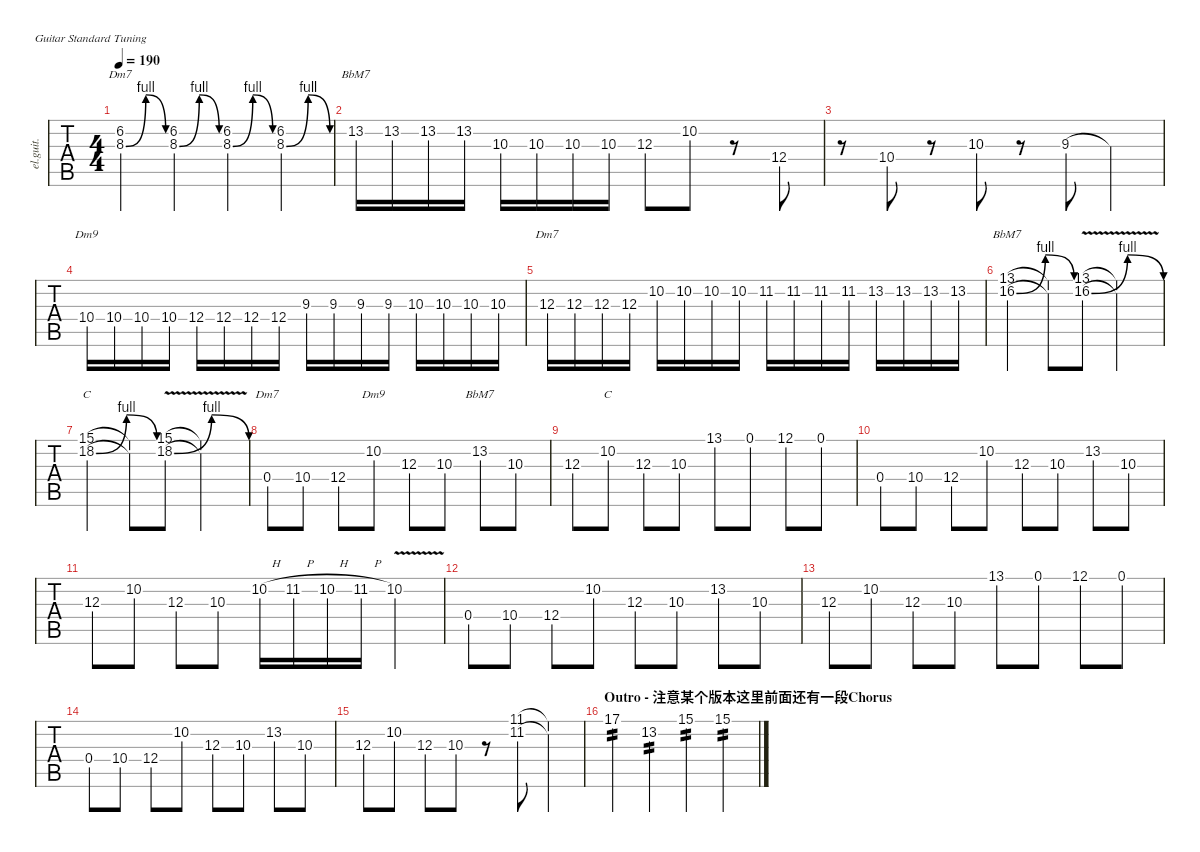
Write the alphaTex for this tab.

\defaultSystemsLayout 4
\hideDynamics
\bracketExtendMode nobrackets
\track ("後藤ひとり" "el.guit.") {instrument electricguitarclean}
\staff {tabs}
\tuning (E4 B3 G3 D3 A2 E2)
\chord ("Dm7" x 6 8 x x x) {firstfret 6 showdiagram false showfingering false}
\chord ("BbM7" x 13 x x x x) {firstfret 13 showdiagram false showfingering false}
\chord ("Dm9" x x x 10 x x) {firstfret 10 showdiagram false showfingering false}
\chord ("Dm7" x x 12 x x x) {firstfret 12 showdiagram false showfingering false}
\chord ("BbM7" 13 16 x x x x) {firstfret 13 showdiagram false showfingering false}
\chord ("C" 15 18 x x x x) {firstfret 15 showdiagram false showfingering false}
\chord ("Dm7" x x x 0 x x) {showdiagram false showfingering false}
\chord ("Dm9" x 10 x x x x) {firstfret 10 showdiagram false showfingering false}
\chord ("C" x 10 x x x x) {firstfret 10 showdiagram false showfingering false}
\ts (4 4)
\tempo 190
\clef g2
\ks c
(6.2 8.3{be (bendrelease 0 0 10.2 4 20.4 4 30 0) acc #}).4{ch "Dm7" dy mf beam Down} (6.2 8.3{be (bendrelease 0 0 10.2 4 20.4 4 30 0) acc #}).4{beam Down} (6.2 8.3{be (bendrelease 0 0 10.2 4 20.4 4 30 0) acc #}).4{beam Down} (6.2 8.3{be (bendrelease 0 0 10.2 4 20.4 4 30 0) acc #}).4{beam Down} |
13.2.16{ch "BbM7" beam Down} 13.2.16{beam Down} 13.2.16{beam Down} 13.2.16{beam Down} 10.3.16{beam Down} 10.3.16{beam Down} 10.3.16{beam Down} 10.3.16{beam Down} 12.3.8{beam Down} 10.2.8{beam Down} r.8{beam Down} 12.4.8{beam Down} |
r.8{beam Down} 10.4.8{beam Down} r.8{beam Down} 10.3.8{beam Down} r.8{beam Down} 9.3.8{beam Down} 9.3{t}.4{beam Down} |
10.4.16{ch "Dm9" beam Down} 10.4.16{beam Down} 10.4.16{beam Down} 10.4.16{beam Down} 12.4.16{beam Down} 12.4.16{beam Down} 12.4.16{beam Down} 12.4.16{beam Down} 9.3.16{beam Down} 9.3.16{beam Down} 9.3.16{beam Down} 9.3.16{beam Down} 10.3.16{beam Down} 10.3.16{beam Down} 10.3.16{beam Down} 10.3.16{beam Down} |
12.3.16{ch "Dm7" beam Down} 12.3.16{beam Down} 12.3.16{beam Down} 12.3.16{beam Down} 10.2.16{beam Down} 10.2.16{beam Down} 10.2.16{beam Down} 10.2.16{beam Down} 11.2{acc #}.16{beam Down} 11.2{acc #}.16{beam Down} 11.2{acc #}.16{beam Down} 11.2{acc #}.16{beam Down} 13.2.16{beam Down} 13.2.16{beam Down} 13.2.16{beam Down} 13.2.16{beam Down} |
(13.1 16.2{be (bendrelease 0 0 10.2 4 20.4 4 30 0) acc #}).4{ch "BbM7" beam Down} (13.1{t} 16.2{t acc #}).8{beam Down} (13.1{v} 16.2{be (bendrelease 0 0 10.2 4 20.4 4 30 0) v acc #}).8{beam Down} (13.1{t} 16.2{t acc #}).2{beam Down} |
(15.1 18.2{be (bendrelease 0 0 10.2 4 20.4 4 30 0)}).4{ch "C" beam Down} (15.1{t} 18.2{t}).8{beam Down} (15.1{v} 18.2{be (bendrelease 0 0 10.2 4 20.4 4 30 0)}).8{beam Down} (15.1{t} 18.2{t}).2{beam Down} |
0.4.8{ch "Dm7" beam Up} 10.4.8{beam Up} 12.4.8{beam Down} 10.2.8{ch "Dm9" beam Down} 12.3.8{beam Down} 10.3.8{beam Down} 13.2.8{ch "BbM7" beam Down} 10.3.8{beam Down} |
12.3.8{beam Down} 10.2.8{ch "C" beam Down} 12.3.8{beam Down} 10.3.8{beam Down} 13.1.8{beam Down} 0.1.8{beam Down} 12.1.8{beam Down} 0.1.8{beam Down} |
0.4.8{beam Up} 10.4.8{beam Up} 12.4.8{beam Down} 10.2.8{beam Down} 12.3.8{beam Down} 10.3.8{beam Down} 13.2.8{beam Down} 10.3.8{beam Down} |
12.3.8{beam Down} 10.2.8{beam Down} 12.3.8{beam Down} 10.3.8{beam Down} 10.2{h}.16{beam Down} 11.2{h acc #}.16{beam Down} 10.2{h}.16{beam Down} 11.2{h acc #}.16{beam Down} 10.2{v}.4{beam Down} |
0.4.8{beam Up} 10.4.8{beam Up} 12.4.8{beam Down} 10.2.8{beam Down} 12.3.8{beam Down} 10.3.8{beam Down} 13.2.8{beam Down} 10.3.8{beam Down} |
12.3.8{beam Down} 10.2.8{beam Down} 12.3.8{beam Down} 10.3.8{beam Down} 13.1.8{beam Down} 0.1.8{beam Down} 12.1.8{beam Down} 0.1.8{beam Down} |
0.4.8{beam Up} 10.4.8{beam Up} 12.4.8{beam Down} 10.2.8{beam Down} 12.3.8{beam Down} 10.3.8{beam Down} 13.2.8{beam Down} 10.3.8{beam Down} |
12.3.8{beam Down} 10.2.8{beam Down} 12.3.8{beam Down} 10.3.8{beam Down} r.8{beam Down} (11.1{acc #} 11.2{acc #}).8{beam Down} (11.1{t acc #} 11.2{t acc #}).4{beam Down} |
\section ("" "Outro - 注意某个版本这里前面还有一段Chorus")
17.1.4{tp 2 beam Down} 13.2.4{tp 2 beam Down} 15.1.4{tp 2 beam Down} 15.1.4{tp 2 beam Down}
